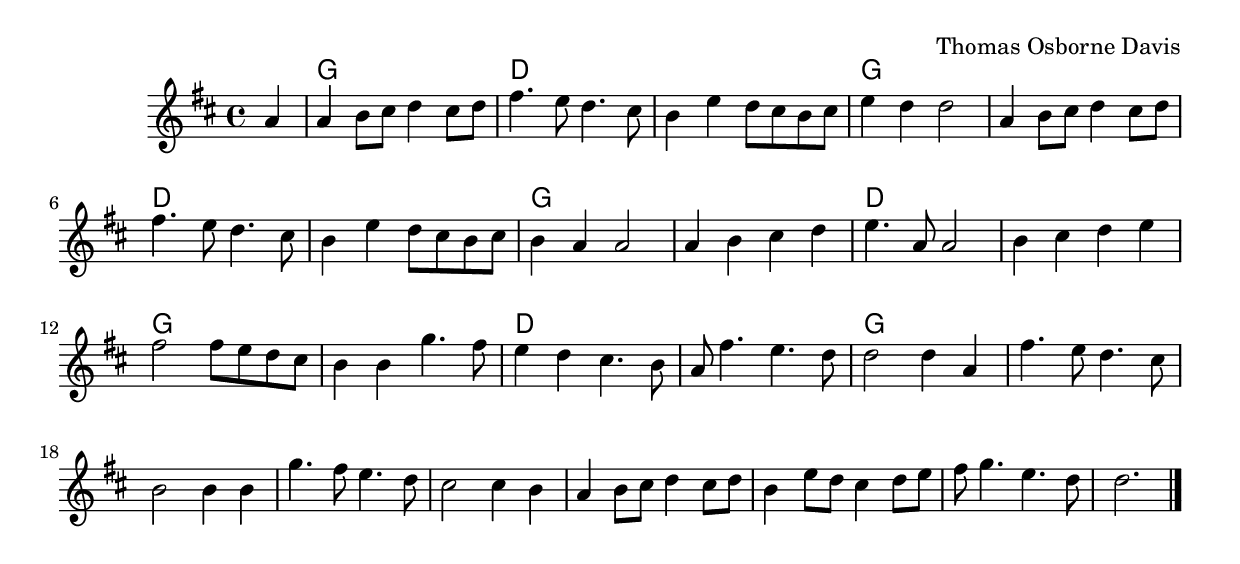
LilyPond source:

\version "2.16.0"

\header {
  %title = "A Nation once again"
  composer = "Thomas Osborne Davis"
}

<<
    \chords {s4 g1 d1*2 g d g d g d g1}
    \relative a'
    {
      \time 4/4
      \key d \major
        \partial 4 a4 | 
        a b8 cis d4 cis8 d | 
        fis4. e8 d4. cis8 |
        b4 e d8 cis b cis | 
        e4 d d2 | 
        a4 b8 cis d4 cis8 d |
        fis4. e8 d4. cis8 | 
        b4 e d8 cis b cis | 
        b4 a a2 |
        a4 b cis d | 
        e4. a,8 a2 | 
        b4 cis d e | 
        fis2 fis8 e d cis | 
        b4 b g'4. fis8 | 
        e4 d cis4. b8 |
        a fis'4. e d8 | 
        d2 d4 a | 
        fis'4. e8 d4. cis8 | 
        b2 b4 b | 
        g'4. fis8 e4. d8 | 
        cis2 cis4 b |
        a4 b8 cis d4 cis8 d |
        b4 e8 d cis4 d8 e |
        fis g4. e d8 |
        d2. \bar "|."                
    } 
>>
